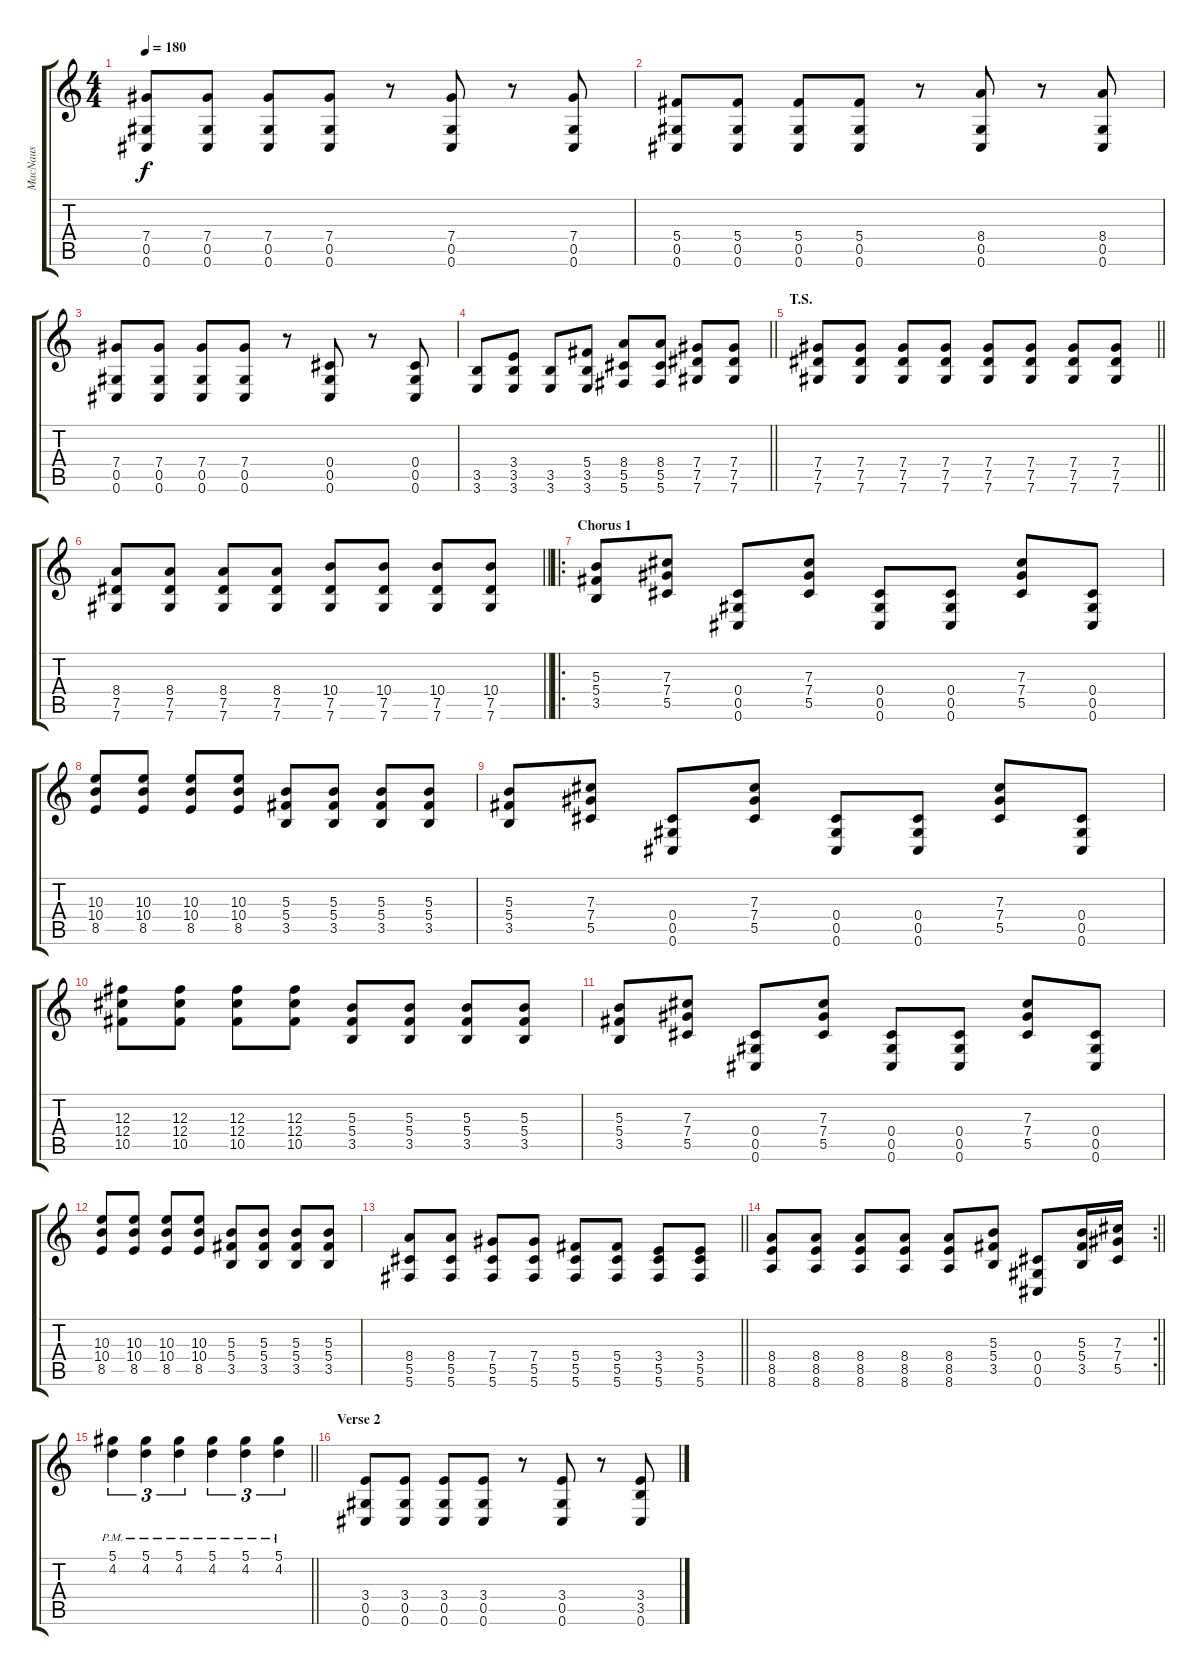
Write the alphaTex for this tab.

\track ("MacNaus" "MacNaus") {instrument overdrivenguitar}
\staff {score tabs}
\tuning (Eb4 Bb3 Gb3 Db3 Ab2 Db2) {hide}
\ts (4 4)
\tempo 180
\clef g2
\ks c
(7.4 0.5 0.6).8{dy f} (7.4 0.5 0.6).8 (7.4 0.5 0.6).8 (7.4 0.5 0.6).8 r.8 (7.4 0.5 0.6).8 r.8 (7.4 0.5 0.6).8 |
(5.4 0.5 0.6).8 (5.4 0.5 0.6).8 (5.4 0.5 0.6).8 (5.4 0.5 0.6).8 r.8 (8.4 0.5 0.6).8 r.8 (8.4 0.5 0.6).8 |
(7.4 0.5 0.6).8 (7.4 0.5 0.6).8 (7.4 0.5 0.6).8 (7.4 0.5 0.6).8 r.8 (0.4 0.5 0.6).8 r.8 (0.4 0.5 0.6).8 |
\barLineRight lightlight
(3.5 3.6).8 (3.4 3.5 3.6).8 (3.5 3.6).8 (5.4 3.5 3.6).8 (8.4 5.5 5.6).8 (8.4 5.5 5.6).8 (7.4 7.5 7.6).8 (7.4 7.5 7.6).8 |
\section ("" "T.S.")
\barLineRight lightlight
(7.4 7.5 7.6).8 (7.4 7.5 7.6).8 (7.4 7.5 7.6).8 (7.4 7.5 7.6).8 (7.4 7.5 7.6).8 (7.4 7.5 7.6).8 (7.4 7.5 7.6).8 (7.4 7.5 7.6).8 |
\barLineRight lightlight
(8.4 7.5 7.6).8 (8.4 7.5 7.6).8 (8.4 7.5 7.6).8 (8.4 7.5 7.6).8 (10.4 7.5 7.6).8 (10.4 7.5 7.6).8 (10.4 7.5 7.6).8 (10.4 7.5 7.6).8 |
\ro
\section ("" "Chorus 1")
(5.3 5.4 3.5).8 (7.3 7.4 5.5).8 (0.4 0.5 0.6).8 (7.3 7.4 5.5).8 (0.4 0.5 0.6).8 (0.4 0.5 0.6).8 (7.3 7.4 5.5).8 (0.4 0.5 0.6).8 |
(10.3 10.4 8.5).8 (10.3 10.4 8.5).8 (10.3 10.4 8.5).8 (10.3 10.4 8.5).8 (5.3 5.4 3.5).8 (5.3 5.4 3.5).8 (5.3 5.4 3.5).8 (5.3 5.4 3.5).8 |
(5.3 5.4 3.5).8 (7.3 7.4 5.5).8 (0.4 0.5 0.6).8 (7.3 7.4 5.5).8 (0.4 0.5 0.6).8 (0.4 0.5 0.6).8 (7.3 7.4 5.5).8 (0.4 0.5 0.6).8 |
(12.3 12.4 10.5).8 (12.3 12.4 10.5).8 (12.3 12.4 10.5).8 (12.3 12.4 10.5).8 (5.3 5.4 3.5).8 (5.3 5.4 3.5).8 (5.3 5.4 3.5).8 (5.3 5.4 3.5).8 |
(5.3 5.4 3.5).8 (7.3 7.4 5.5).8 (0.4 0.5 0.6).8 (7.3 7.4 5.5).8 (0.4 0.5 0.6).8 (0.4 0.5 0.6).8 (7.3 7.4 5.5).8 (0.4 0.5 0.6).8 |
(10.3 10.4 8.5).8 (10.3 10.4 8.5).8 (10.3 10.4 8.5).8 (10.3 10.4 8.5).8 (5.3 5.4 3.5).8 (5.3 5.4 3.5).8 (5.3 5.4 3.5).8 (5.3 5.4 3.5).8 |
\barLineRight lightlight
(8.4 5.5 5.6).8 (8.4 5.5 5.6).8 (7.4 5.5 5.6).8 (7.4 5.5 5.6).8 (5.4 5.5 5.6).8 (5.4 5.5 5.6).8 (3.4 5.5 5.6).8 (3.4 5.5 5.6).8 |
\rc 2
\barLineRight lightlight
(8.4 8.5 8.6).8 (8.4 8.5 8.6).8 (8.4 8.5 8.6).8 (8.4 8.5 8.6).8 (8.4 8.5 8.6).8 (5.3 5.4 3.5).8 (0.4 0.5 0.6).8 (5.3 5.4 3.5).16 (7.3 7.4 5.5).16 |
\barLineRight lightlight
(5.1{pm} 4.2{pm}).4{tu (3 2)} (5.1{pm} 4.2{pm}).4{tu (3 2)} (5.1{pm} 4.2{pm}).4{tu (3 2)} (5.1{pm} 4.2{pm}).4{tu (3 2)} (5.1{pm} 4.2{pm}).4{tu (3 2)} (5.1{pm} 4.2{pm}).4{tu (3 2)} |
\section ("" "Verse 2")
(3.4 0.5 0.6).8 (3.4 0.5 0.6).8 (3.4 0.5 0.6).8 (3.4 0.5 0.6).8 r.8 (3.4 0.5 0.6).8 r.8 (3.4 3.5 0.6).8
